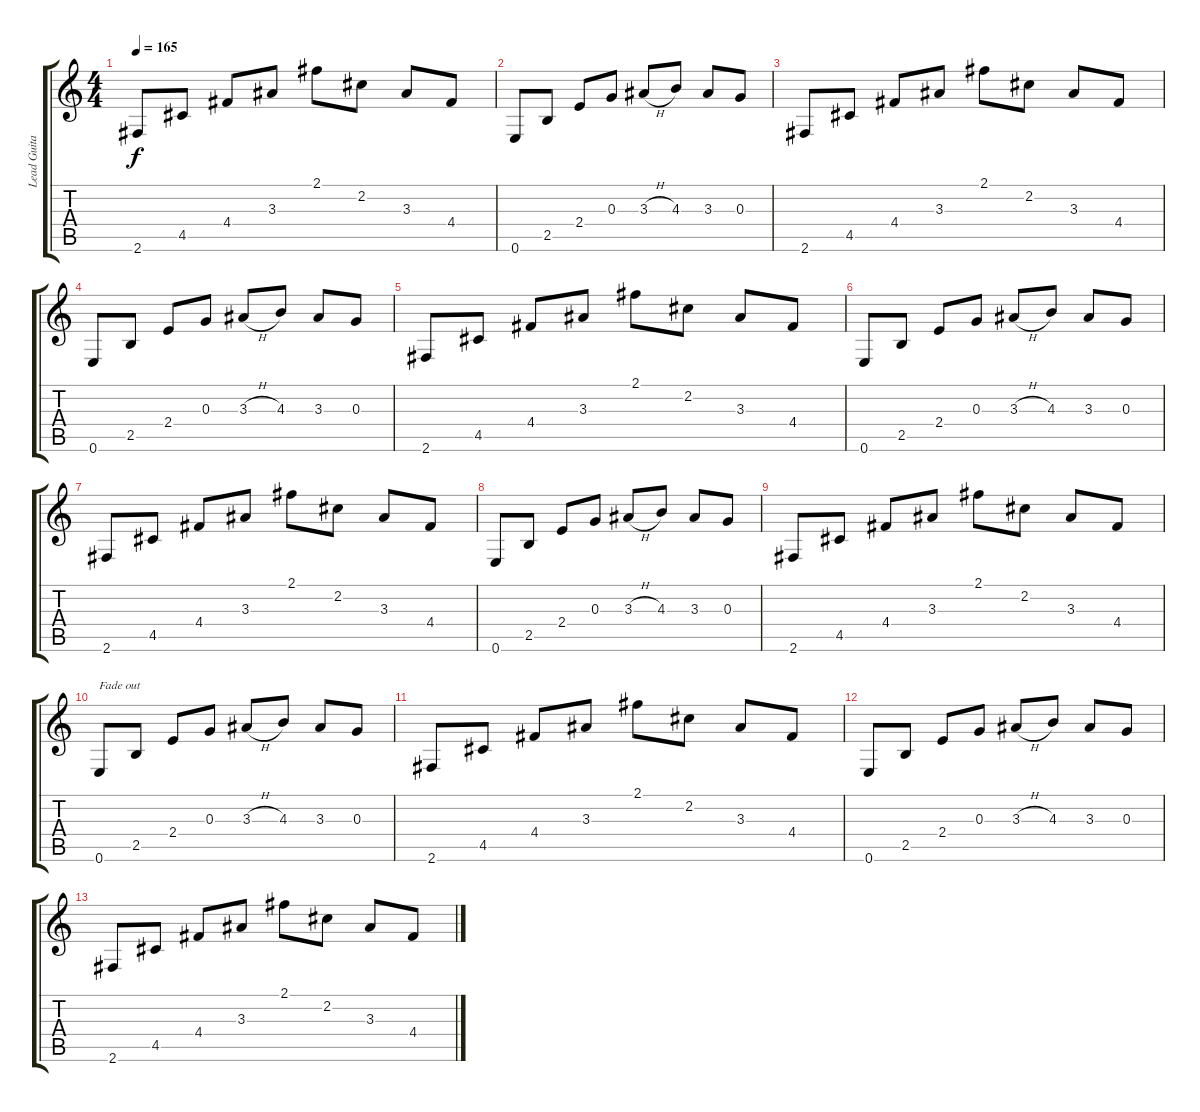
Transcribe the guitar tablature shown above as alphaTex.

\track ("Lead Guitar 1" "Lead Guita") {instrument distortionguitar}
\staff {score tabs}
\tuning (E4 B3 G3 D3 A2 E2) {hide}
\ts (4 4)
\tempo 165
\clef g2
\ks c
2.6.8{dy f} 4.5.8 4.4.8 3.3.8 2.1.8 2.2.8 3.3.8 4.4.8 |
0.6.8 2.5.8 2.4.8 0.3.8 3.3{h}.8 4.3.8 3.3.8 0.3.8 |
2.6.8 4.5.8 4.4.8 3.3.8 2.1.8 2.2.8 3.3.8 4.4.8 |
0.6.8 2.5.8 2.4.8 0.3.8 3.3{h}.8 4.3.8 3.3.8 0.3.8 |
2.6.8 4.5.8 4.4.8 3.3.8 2.1.8 2.2.8 3.3.8 4.4.8 |
0.6.8 2.5.8 2.4.8 0.3.8 3.3{h}.8 4.3.8 3.3.8 0.3.8 |
2.6.8 4.5.8 4.4.8 3.3.8 2.1.8 2.2.8 3.3.8 4.4.8 |
0.6.8 2.5.8 2.4.8 0.3.8 3.3{h}.8 4.3.8 3.3.8 0.3.8 |
2.6.8 4.5.8 4.4.8 3.3.8 2.1.8 2.2.8 3.3.8 4.4.8 |
0.6.8{txt "Fade out" volume 5} 2.5.8 2.4.8 0.3.8 3.3{h}.8 4.3.8 3.3.8 0.3.8 |
2.6.8 4.5.8 4.4.8 3.3.8 2.1.8 2.2.8 3.3.8 4.4.8 |
0.6.8{volume 0} 2.5.8 2.4.8 0.3.8 3.3{h}.8 4.3.8 3.3.8 0.3.8 |
2.6.8 4.5.8 4.4.8 3.3.8 2.1.8 2.2.8 3.3.8 4.4.8
